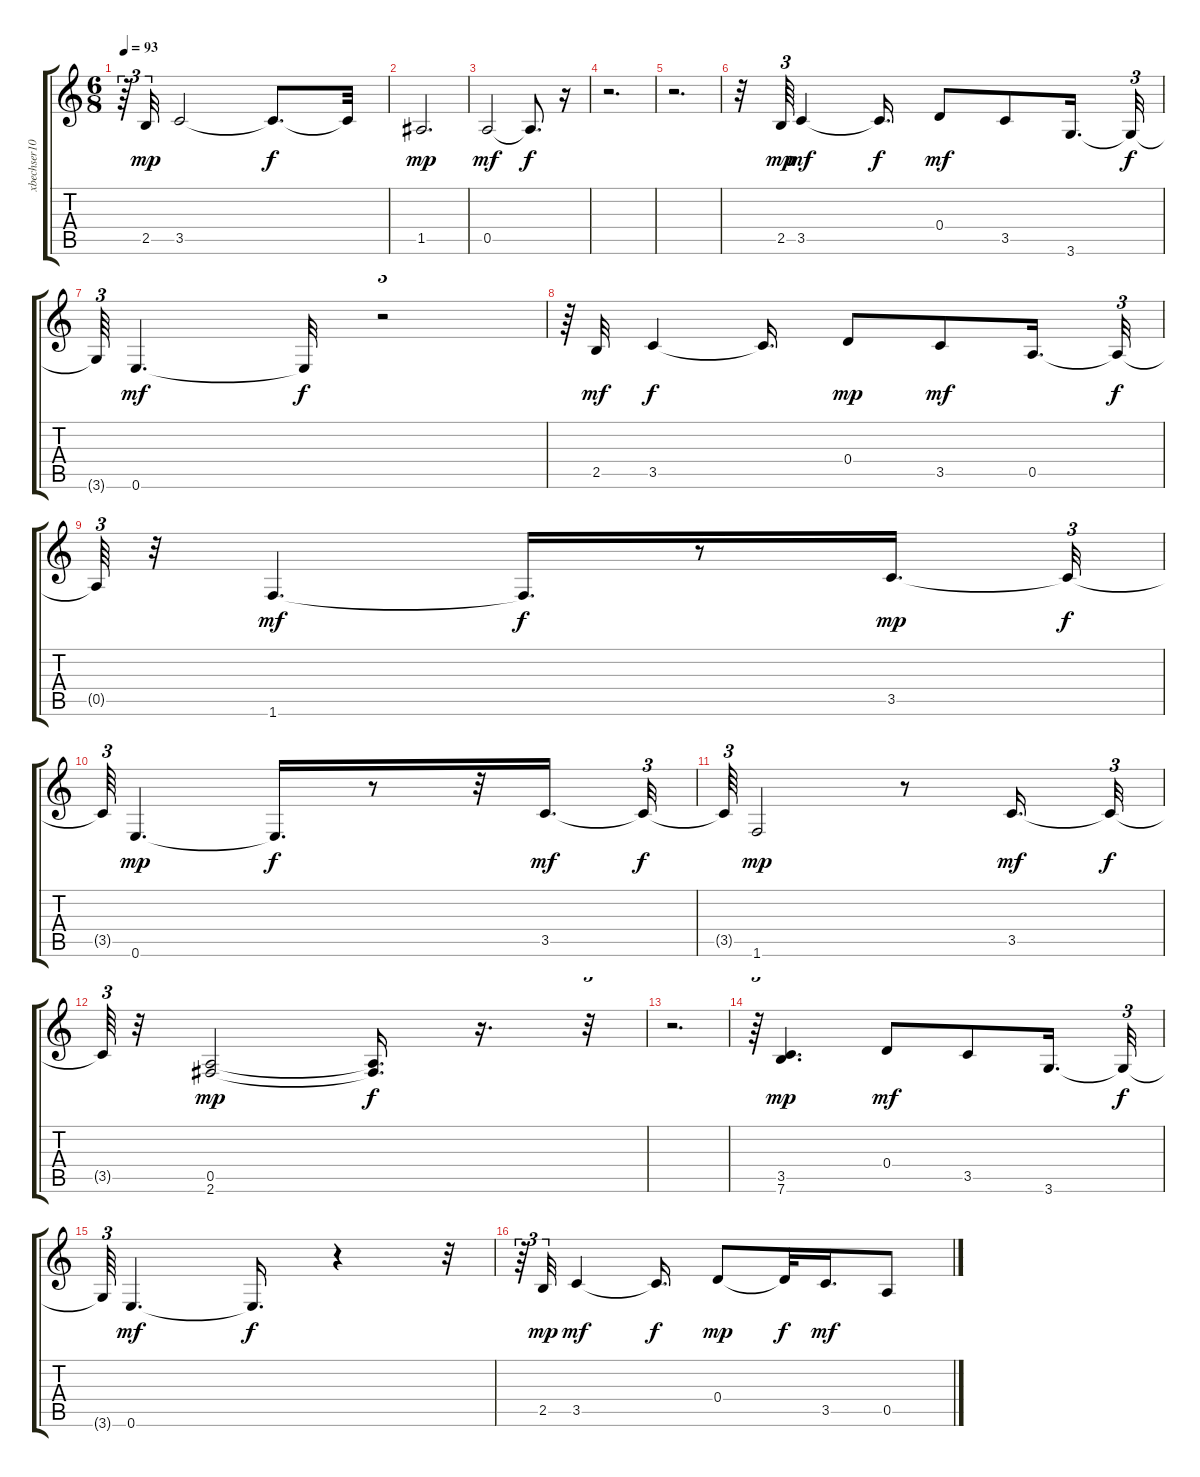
\track ("" "xbechser10") {instrument acousticguitarsteel}
\staff {score tabs}
\tuning (E4 B3 G3 D3 A2 E2) {hide}
\ts (6 8)
\tempo 93
\clef g2
\ks c
r.64{tu (3 2) dy f} 2.5.32{tu (3 2) dy mp} 3.5.2 3.5{t}.8{d dy f} 3.5{t}.32 |
1.5.2{d dy mp} |
0.5.2{dy mf} 0.5{t}.8{d dy f} r.16 |
r.2{d} |
r.2{d} |
r.32 2.5.64{tu (3 2) dy mp} 3.5.4{dy mf} 3.5{t}.16{d dy f} 0.4.8{dy mf} 3.5.8 3.6.16{d} 3.6{t}.32{tu (3 2) dy f} |
3.6{t}.64{tu (3 2)} 0.6.4{d dy mf} 0.6{t}.32{dy f} r.2{tu (3 2)} |
r.64{tu (3 2)} 2.5.32{dy mf} 3.5.4{dy f} 3.5{t}.16{d} 0.4.8{dy mp} 3.5.8{dy mf} 0.5.16{d} 0.5{t}.32{tu (3 2) dy f} |
0.5{t}.64{tu (3 2)} r.32 1.6.4{d dy mf} 1.6{t}.16{d dy f} r.8 3.5.16{d dy mp} 3.5{t}.32{tu (3 2) dy f} |
3.5{t}.64{tu (3 2)} 0.6.4{d dy mp} 0.6{t}.16{d dy f} r.8 r.32 3.5.16{d dy mf} 3.5{t}.32{tu (3 2) dy f} |
3.5{t}.64{tu (3 2)} 1.6.2{dy mp} r.8 3.5.16{d dy mf} 3.5{t}.32{tu (3 2) dy f} |
3.5{t}.64{tu (3 2)} r.32 (0.5 2.6).2{dy mp} (0.5{t} 2.6{t}).16{d dy f} r.16{d} r.32{tu (3 2)} |
r.2{d} |
r.64{tu (3 2)} (3.5 7.6).4{d dy mp} 0.4.8{dy mf} 3.5.8 3.6.16{d} 3.6{t}.32{tu (3 2) dy f} |
3.6{t}.64{tu (3 2)} 0.6.4{d dy mf} 0.6{t}.16{d dy f} r.4 r.32{tu (3 2)} |
r.64{tu (3 2)} 2.5.32{tu (3 2) dy mp} 3.5.4{dy mf} 3.5{t}.16{d dy f} 0.4.8{dy mp} 0.4{t}.32{dy f} 3.5.16{d dy mf} 0.5.8
